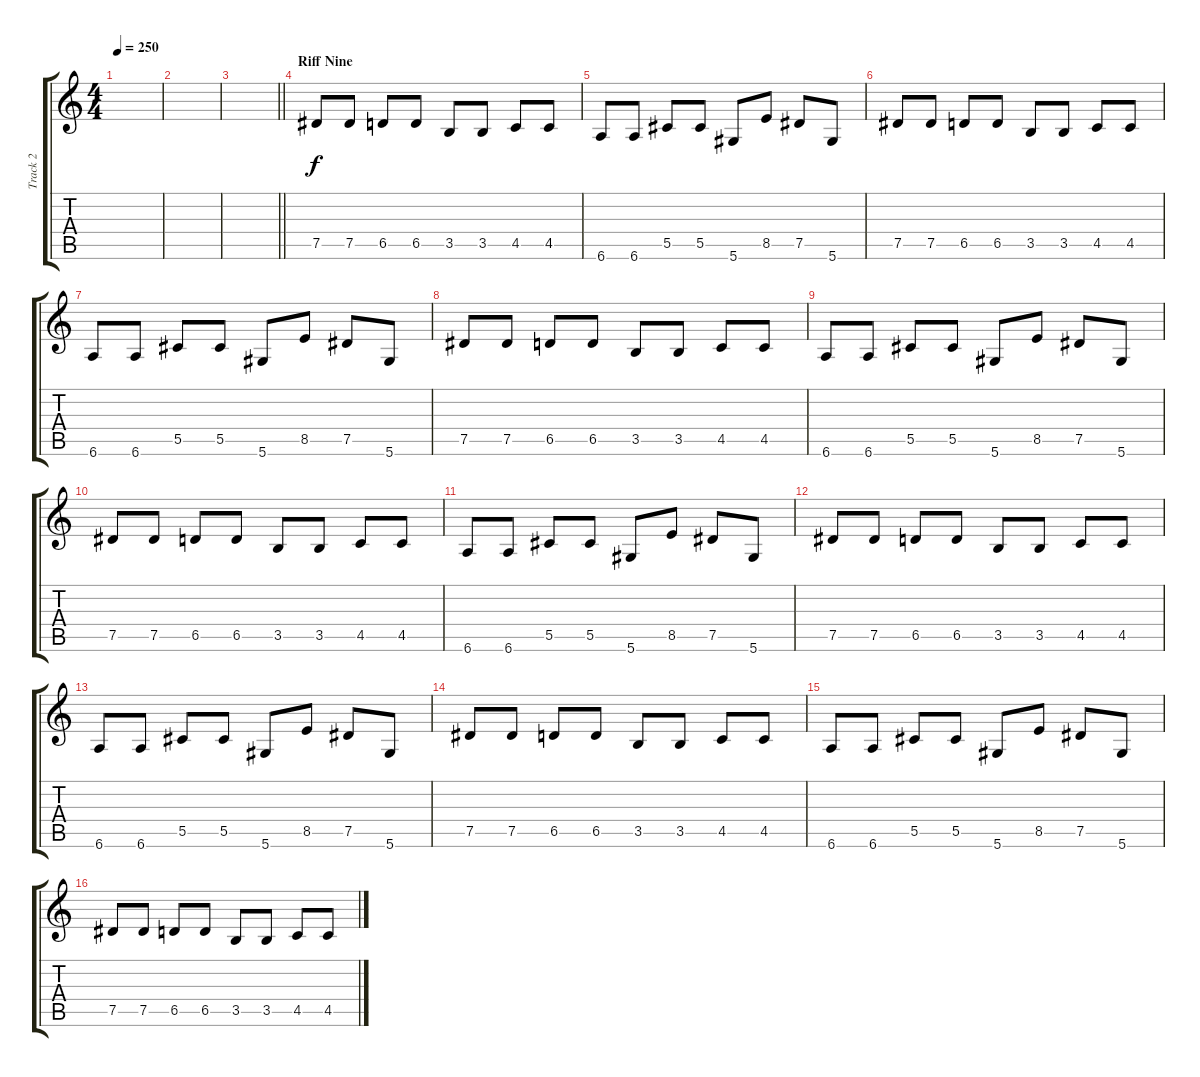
\track ("Track 2" "Track 2") {instrument distortionguitar}
\staff {score tabs}
\tuning (Eb4 Bb3 Gb3 Db3 Ab2 Eb2) {hide}
\ts (4 4)
\tempo 250
\clef g2
\ks c
|
|
\barLineRight lightlight
|
\section ("" "Riff Nine")
7.5.8 7.5.8 6.5.8 6.5.8 3.5.8 3.5.8 4.5.8 4.5.8 |
6.6.8 6.6.8 5.5.8 5.5.8 5.6.8 8.5.8 7.5.8 5.6.8 |
7.5.8 7.5.8 6.5.8 6.5.8 3.5.8 3.5.8 4.5.8 4.5.8 |
6.6.8 6.6.8 5.5.8 5.5.8 5.6.8 8.5.8 7.5.8 5.6.8 |
7.5.8 7.5.8 6.5.8 6.5.8 3.5.8 3.5.8 4.5.8 4.5.8 |
6.6.8 6.6.8 5.5.8 5.5.8 5.6.8 8.5.8 7.5.8 5.6.8 |
7.5.8 7.5.8 6.5.8 6.5.8 3.5.8 3.5.8 4.5.8 4.5.8 |
6.6.8 6.6.8 5.5.8 5.5.8 5.6.8 8.5.8 7.5.8 5.6.8 |
7.5.8 7.5.8 6.5.8 6.5.8 3.5.8 3.5.8 4.5.8 4.5.8 |
6.6.8 6.6.8 5.5.8 5.5.8 5.6.8 8.5.8 7.5.8 5.6.8 |
7.5.8 7.5.8 6.5.8 6.5.8 3.5.8 3.5.8 4.5.8 4.5.8 |
6.6.8 6.6.8 5.5.8 5.5.8 5.6.8 8.5.8 7.5.8 5.6.8 |
7.5.8 7.5.8 6.5.8 6.5.8 3.5.8 3.5.8 4.5.8 4.5.8
